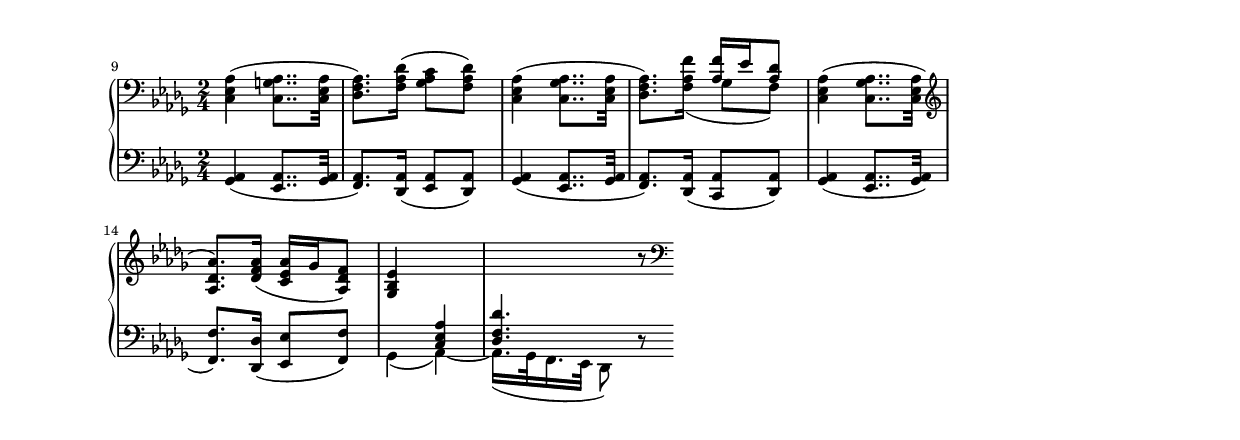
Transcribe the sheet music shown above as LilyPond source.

\version "2.11.51"
\include "english.ly"
#(set-global-staff-size 15)
\paper{
  ragged-right=##t
  line-width=17\cm
  indent=0\cm
}
 
% NR 1.7 Repeats

% Beethoven, Op. 57
% Piano sonata 23 - Dem Grafen Franz von Brunswick Gewidmet
% Movt II, Andante con moto
% Measures 9 - 16

\layout { }

\new PianoStaff <<

   \new Staff = RH {
      \clef bass
      \key df \major
      \time 2/4
      \set Score.currentBarNumber = #9
      \bar "|:"
      <af ef c>4 (
      <af g c>8..
      <af ef c>32
      |
      <af f df>8. )
      <df' af f>16 (
      <c' af gf>8
      <df' af f>8 )
      |
      <af ef c>4 (
      <af gf c>8..
      <af ef c>32
      |
      <af f df>8. )
      \slurDown
      <f' af f>16 (
      <<
         {
            \voiceTwo
            gf8
            f8 )
         }
         \new Voice {
            \voiceOne
            <f' af>16
            ef'16
            <df' af>8
         }
      >>
      \oneVoice
      |
      <af ef c>4 (
      <af gf c>8..
      <af ef c>32
      \clef treble
      |
      <af' df' af>8. )
      <af' f' df'>16 (
      <af' ef' c'>16
      gf'16
      <f' df' af>8 )
      |
      \slurUp
      <ef' bf gf>4
      \change Staff = LH
      \voiceOne
      <af ef c>4
      |
      <df' f df>4.
      \change Staff = RH
      \oneVoice
      r8
      \clef bass
      \bar ":|"
   }

   \new Staff = LH {
      \clef bass
      \key df \major
      \time 2/4
      <af, gf,>4 (
      <af, ef,>8..
      <af, gf,>32
      |
      <af, f,>8. )
      <af, df,>16 (
      <af, ef,>8
      <af, df,>8 )
      |
      <af, gf,>4 (
      <af, ef,>8..
      <af, gf,>32
      |
      <af, f,>8. )
      <af, df,>16 (
      <af, c,>8
      <af, df,> )
      |
      <af, gf,>4 (
      <af, ef,>8..
      <af, gf,>32
      |
      <f f,>8. )
      <df df,>16 (
      <ef ef,>8
      <f f,>8 )
      |
      \voiceTwo
      gf,4  (
      af,4 ~ )
      |
      af,16. [ ( 
      gf,32
      f,16.
      ef,32 ]
      df,8 )
      \oneVoice
      r8
   }
   
>>
